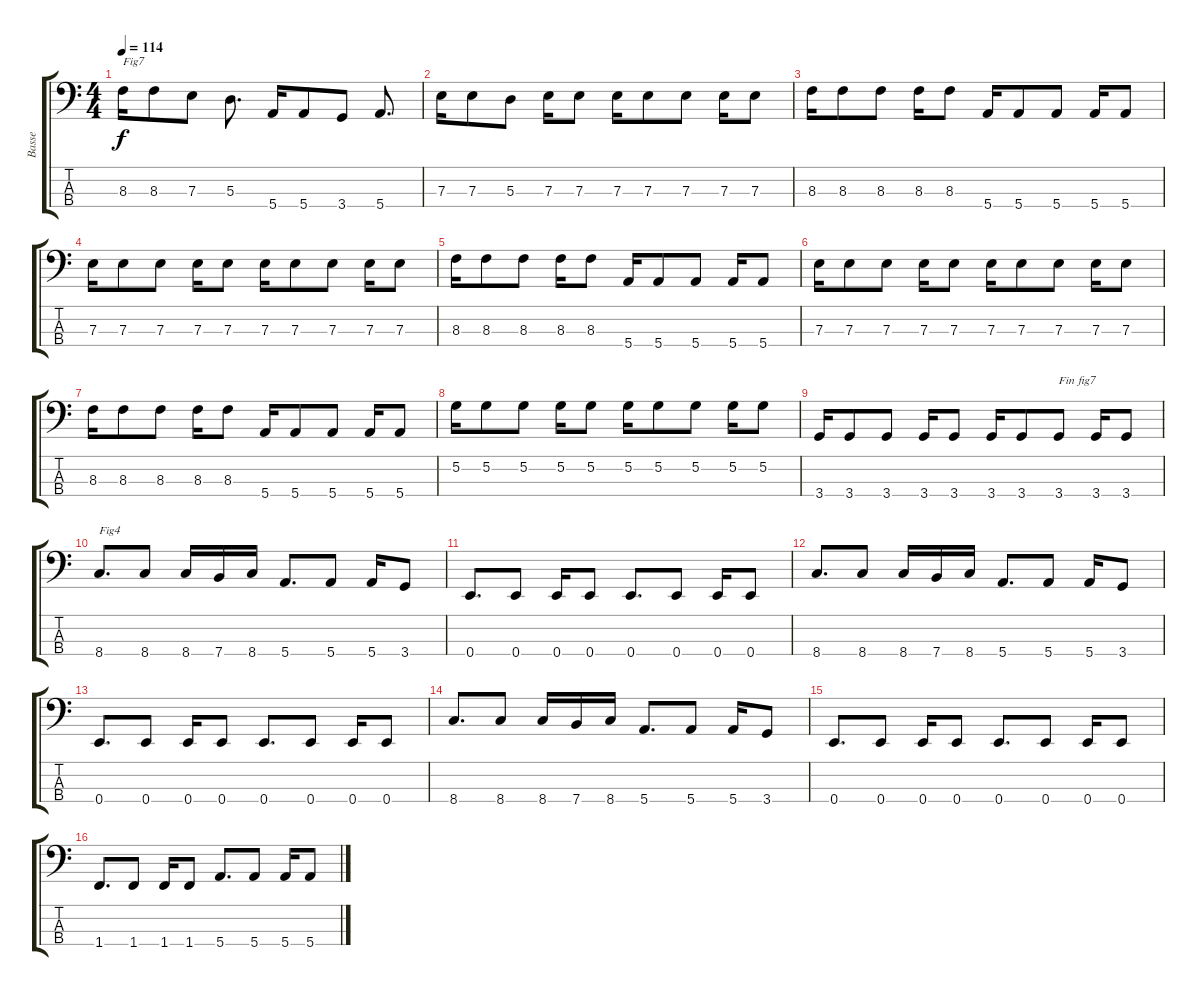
\track ("Basse" "Basse") {instrument electricbasspick}
\staff {score tabs}
\tuning (G2 D2 A1 E1) {hide}
\ts (4 4)
\tempo 114
\clef f4
\ks c
8.3.16{txt "Fig7" dy f} 8.3.8 7.3.8 5.3.8{d} 5.4.16 5.4.8 3.4.8 5.4.8{d} |
7.3.16 7.3.8 5.3.8 7.3.16 7.3.8 7.3.16 7.3.8 7.3.8 7.3.16 7.3.8 |
8.3.16 8.3.8 8.3.8 8.3.16 8.3.8 5.4.16 5.4.8 5.4.8 5.4.16 5.4.8 |
7.3.16 7.3.8 7.3.8 7.3.16 7.3.8 7.3.16 7.3.8 7.3.8 7.3.16 7.3.8 |
8.3.16 8.3.8 8.3.8 8.3.16 8.3.8 5.4.16 5.4.8 5.4.8 5.4.16 5.4.8 |
7.3.16 7.3.8 7.3.8 7.3.16 7.3.8 7.3.16 7.3.8 7.3.8 7.3.16 7.3.8 |
8.3.16 8.3.8 8.3.8 8.3.16 8.3.8 5.4.16 5.4.8 5.4.8 5.4.16 5.4.8 |
5.2.16 5.2.8 5.2.8 5.2.16 5.2.8 5.2.16 5.2.8 5.2.8 5.2.16 5.2.8 |
3.4.16 3.4.8 3.4.8 3.4.16 3.4.8 3.4.16 3.4.8 3.4.8{txt "Fin fig7"} 3.4.16 3.4.8 |
8.4.8{d txt "Fig4"} 8.4.8 8.4.16 7.4.16 8.4.16 5.4.8{d} 5.4.8 5.4.16 3.4.8 |
0.4.8{d} 0.4.8 0.4.16 0.4.8 0.4.8{d} 0.4.8 0.4.16 0.4.8 |
8.4.8{d} 8.4.8 8.4.16 7.4.16 8.4.16 5.4.8{d} 5.4.8 5.4.16 3.4.8 |
0.4.8{d} 0.4.8 0.4.16 0.4.8 0.4.8{d} 0.4.8 0.4.16 0.4.8 |
8.4.8{d} 8.4.8 8.4.16 7.4.16 8.4.16 5.4.8{d} 5.4.8 5.4.16 3.4.8 |
0.4.8{d} 0.4.8 0.4.16 0.4.8 0.4.8{d} 0.4.8 0.4.16 0.4.8 |
1.4.8{d} 1.4.8 1.4.16 1.4.8 5.4.8{d} 5.4.8 5.4.16 5.4.8
